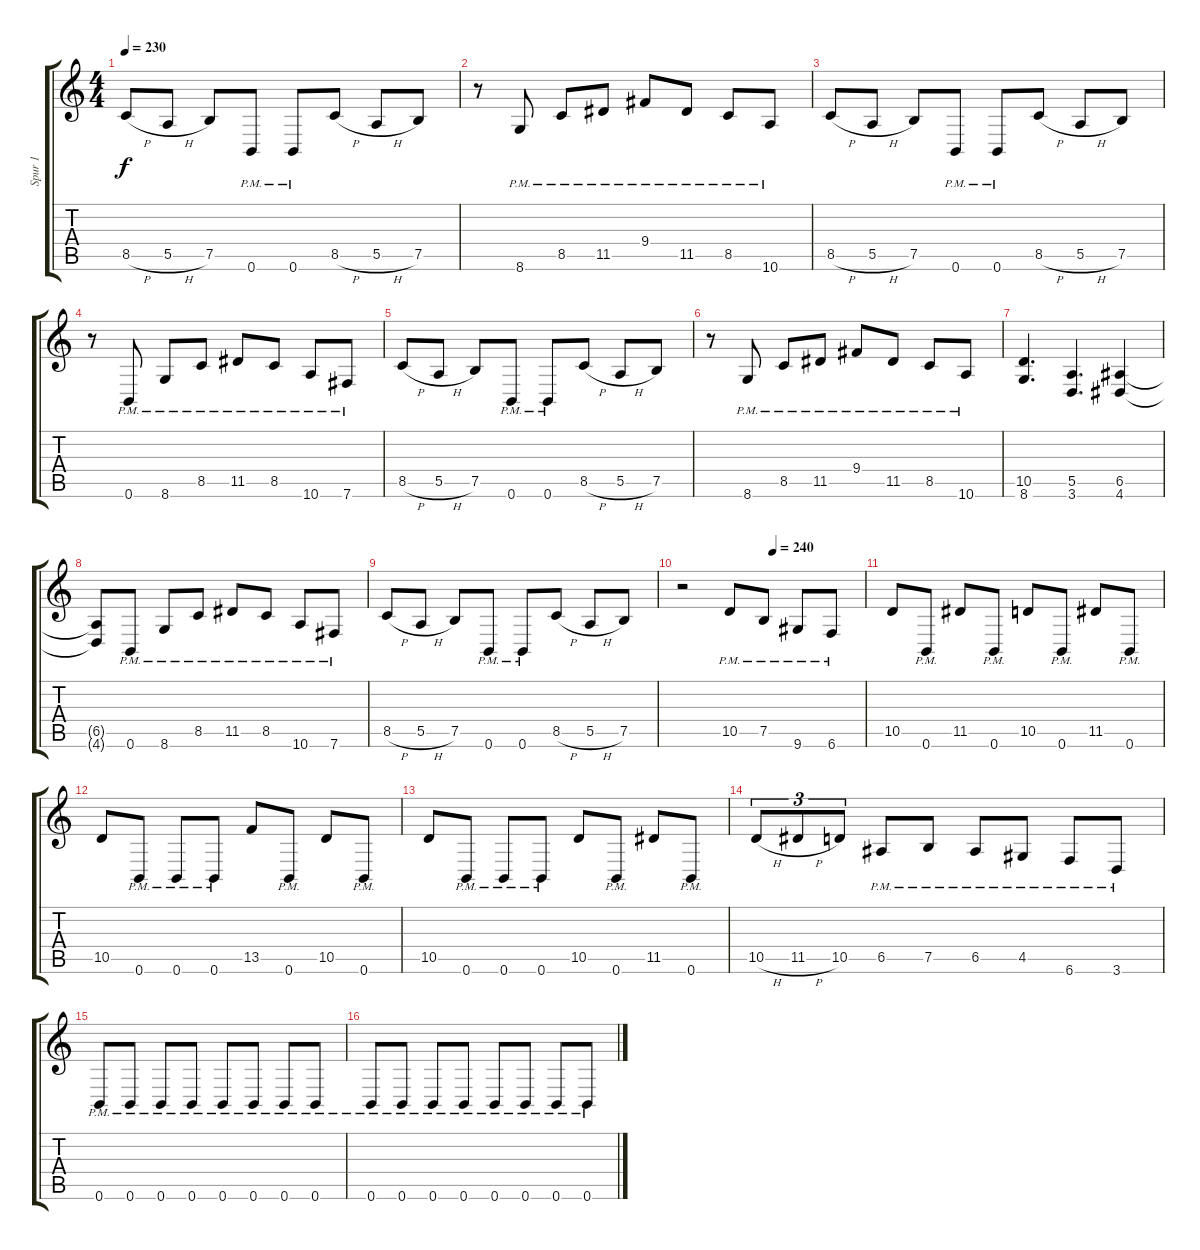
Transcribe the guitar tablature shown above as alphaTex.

\track ("Spur 1" "Spur 1") {instrument distortionguitar}
\staff {score tabs}
\tuning (B3 Gb3 D3 A2 E2 B1) {hide}
\ts (4 4)
\tempo 230
\clef g2
\ks c
8.5{h}.8{dy f} 5.5{h}.8 7.5.8 0.6{pm}.8 0.6{pm}.8 8.5{h}.8 5.5{h}.8 7.5.8 |
r.8 8.6{pm}.8 8.5{pm}.8 11.5{pm}.8 9.4{pm}.8 11.5{pm}.8 8.5{pm}.8 10.6{pm}.8 |
8.5{h}.8 5.5{h}.8 7.5.8 0.6{pm}.8 0.6{pm}.8 8.5{h}.8 5.5{h}.8 7.5.8 |
r.8 0.6{pm}.8 8.6{pm}.8 8.5{pm}.8 11.5{pm}.8 8.5{pm}.8 10.6{pm}.8 7.6{pm}.8 |
8.5{h}.8 5.5{h}.8 7.5.8 0.6{pm}.8 0.6{pm}.8 8.5{h}.8 5.5{h}.8 7.5.8 |
r.8 8.6{pm}.8 8.5{pm}.8 11.5{pm}.8 9.4{pm}.8 11.5{pm}.8 8.5{pm}.8 10.6{pm}.8 |
(10.5 8.6).4{d} (5.5 3.6).4{d} (6.5 4.6).4 |
(6.5{t} 4.6{t}).8 0.6{pm}.8 8.6{pm}.8 8.5{pm}.8 11.5{pm}.8 8.5{pm}.8 10.6{pm}.8 7.6{pm}.8 |
8.5{h}.8 5.5{h}.8 7.5.8 0.6{pm}.8 0.6{pm}.8 8.5{h}.8 5.5{h}.8 7.5.8 |
\tempo (240 0.5)
r.2 10.5{pm}.8 7.5{pm}.8 9.6{pm}.8 6.6{pm}.8 |
10.5.8 0.6{pm}.8 11.5.8 0.6{pm}.8 10.5.8 0.6{pm}.8 11.5.8 0.6{pm}.8 |
10.5.8 0.6{pm}.8 0.6{pm}.8 0.6{pm}.8 13.5.8 0.6{pm}.8 10.5.8 0.6{pm}.8 |
10.5.8 0.6{pm}.8 0.6{pm}.8 0.6{pm}.8 10.5.8 0.6{pm}.8 11.5.8 0.6{pm}.8 |
10.5{h}.8{tu (3 2)} 11.5{h}.8{tu (3 2)} 10.5.8{tu (3 2)} 6.5{pm}.8 7.5{pm}.8 6.5{pm}.8 4.5{pm}.8 6.6{pm}.8 3.6{pm}.8 |
0.6{pm}.8 0.6{pm}.8 0.6{pm}.8 0.6{pm}.8 0.6{pm}.8 0.6{pm}.8 0.6{pm}.8 0.6{pm}.8 |
0.6{pm}.8 0.6{pm}.8 0.6{pm}.8 0.6{pm}.8 0.6{pm}.8 0.6{pm}.8 0.6{pm}.8 0.6{pm}.8
